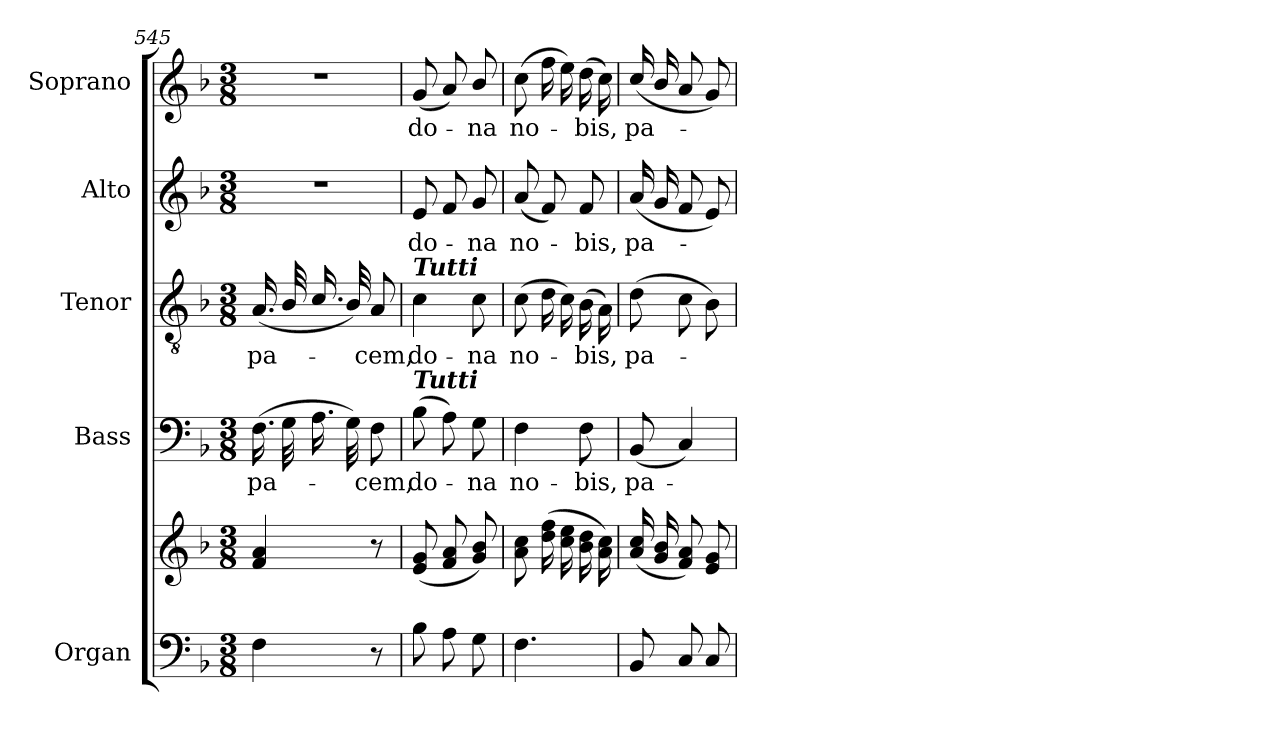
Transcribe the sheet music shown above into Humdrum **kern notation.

**kern	**kern	**kern	**text	**kern	**text	**kern	**text	**kern	**text
*part5	*part5	*part4	*part4	*part3	*part3	*part2	*part2	*part1	*part1
*staff6	*staff5	*staff4	*staff4	*staff3	*staff3	*staff2	*staff2	*staff1	*staff1
*I"Organ	*	*I"Bass	*	*I"Tenor	*	*I"Alto	*	*I"Soprano	*
*I'Org.	*	*I'B.	*	*I'T.	*	*I'A.	*	*I'S.	*
*clefF4	*clefG2	*clefF4	*	*clefGv2	*	*clefG2	*	*clefG2	*
*	*	*	*	*ITrd7c12	*	*	*	*	*
*k[b-]	*k[b-]	*k[b-]	*	*k[b-]	*	*k[b-]	*	*k[b-]	*
*F:	*F:	*F:	*	*F:	*	*F:	*	*F:	*
*M3/8	*M3/8	*M3/8	*	*M3/8	*	*M3/8	*	*M3/8	*
=545	=545	=545	=545	=545	=545	=545	=545	=545	=545
!	!	!	!LO:LY:b:color=#000000	!	!	!	!	!	!
!	!	!	!	!	!LO:LY:b:color=#000000	!LO:N:vis=1	!	!LO:N:vis=1	!
4Fi\	4fi/ 4ai	(16.Fi\	pa-	(16.AAi/	pa-	4.r	.	4.r	.
.	.	32Gi\	.	32BB-i/	.	.	.	.	.
.	.	16.Ai\	.	16.Ci/	.	.	.	.	.
.	.	32Gi\)	.	32BB-i/)	.	.	.	.	.
!	!	!	!LO:LY:b:color=#000000	!	!	!	!	!	!
!	!	!	!	!	!LO:LY:b:color=#000000	!	!	!	!
8r	8r	8Fi\	-cem,	8AAi/	-cem,	.	.	.	.
=546	=546	=546	=546	=546	=546	=546	=546	=546	=546
!	!	!	!LO:LY:b:color=#000000	!	!	!	!	!	!
!	!	!	!	!	!LO:LY:b:color=#000000	!	!	!	!
!	!	!	!	!	!	!	!LO:LY:b:color=#000000	!	!
!	!	!	!	!LO:TX:a:Bi:t=Tutti	!	!	!	!	!
!	!	!LO:TX:a:Bi:t=Tutti	!	!	!	!	!	!	!
!	!	!	!	!	!	!	!	!	!LO:LY:b:color=#000000
8B-i\	(8ei/ 8gi	(8B-i\	do-	4Ci\	do-	8ei/	do-	(8gi/	do-
8Ai\	8fi/ 8ai	8Ai\)	.	.	.	8fi/	.	8ai/)	.
!	!	!	!LO:LY:b:color=#000000	!	!	!	!	!	!
!	!	!	!	!	!LO:LY:b:color=#000000	!	!	!	!
!	!	!	!	!	!	!	!LO:LY:b:color=#000000	!	!
!	!	!	!	!	!	!	!	!	!LO:LY:b:color=#000000
8Gi\	8gi/ 8b-i)	8Gi\	-na	8Ci\	-na	8gi/	-na	8b-i/	-na
=547	=547	=547	=547	=547	=547	=547	=547	=547	=547
!	!	!	!LO:LY:b:color=#000000	!	!	!	!	!	!
!	!	!	!	!	!LO:LY:b:color=#000000	!	!	!	!
!	!	!	!	!	!	!	!LO:LY:b:color=#000000	!	!
!	!	!	!	!	!	!	!	!	!LO:LY:b:color=#000000
4.Fi\	8ai\ 8cci	4Fi\	no-	(8Ci\	no-	(8ai/	no-	(8cci\	no-
.	(16ddi\ 16ffi	.	.	16Di\	.	8fi/)	.	16ffi\	.
.	16cci\ 16eei	.	.	16Ci\)	.	.	.	16eei\)	.
!	!	!	!LO:LY:b:color=#000000	!	!	!	!	!	!
!	!	!	!	!	!LO:LY:b:color=#000000	!	!	!	!
!	!	!	!	!	!	!	!LO:LY:b:color=#000000	!	!
!	!	!	!	!	!	!	!	!	!LO:LY:b:color=#000000
.	16b-i\ 16ddi	8Fi\	-bis,	(16BB-i\	-bis,	8fi/	-bis,	(16ddi\	-bis,
.	16ai\ 16cci)	.	.	16AAi\)	.	.	.	16cci\)	.
!!LO:LB:g=z
=548	=548	=548	=548	=548	=548	=548	=548	=548	=548
!	!	!	!LO:LY:b:color=#000000	!	!	!	!	!	!
!	!	!	!	!	!LO:LY:b:color=#000000	!	!	!	!
!	!	!	!	!	!	!	!LO:LY:b:color=#000000	!	!
!	!	!	!	!	!	!	!	!	!LO:LY:b:color=#000000
8BB-i/	(16ai/ 16cci	(8BB-i/	pa-	(8Di\	pa-	(16ai/	pa-	(16cci/	pa-
.	16gi/ 16b-i	.	.	.	.	16gi/	.	16b-i/	.
8Ci/	8fi/ 8ai)	4Ci/)	.	8Ci\	.	8fi/	.	8ai/	.
8Ci/	8ei/ 8gi	.	.	8BB-i\)	.	8ei/)	.	8gi/)	.
=	=	=	=	=	=	=	=	=	=
*-	*-	*-	*-	*-	*-	*-	*-	*-	*-
